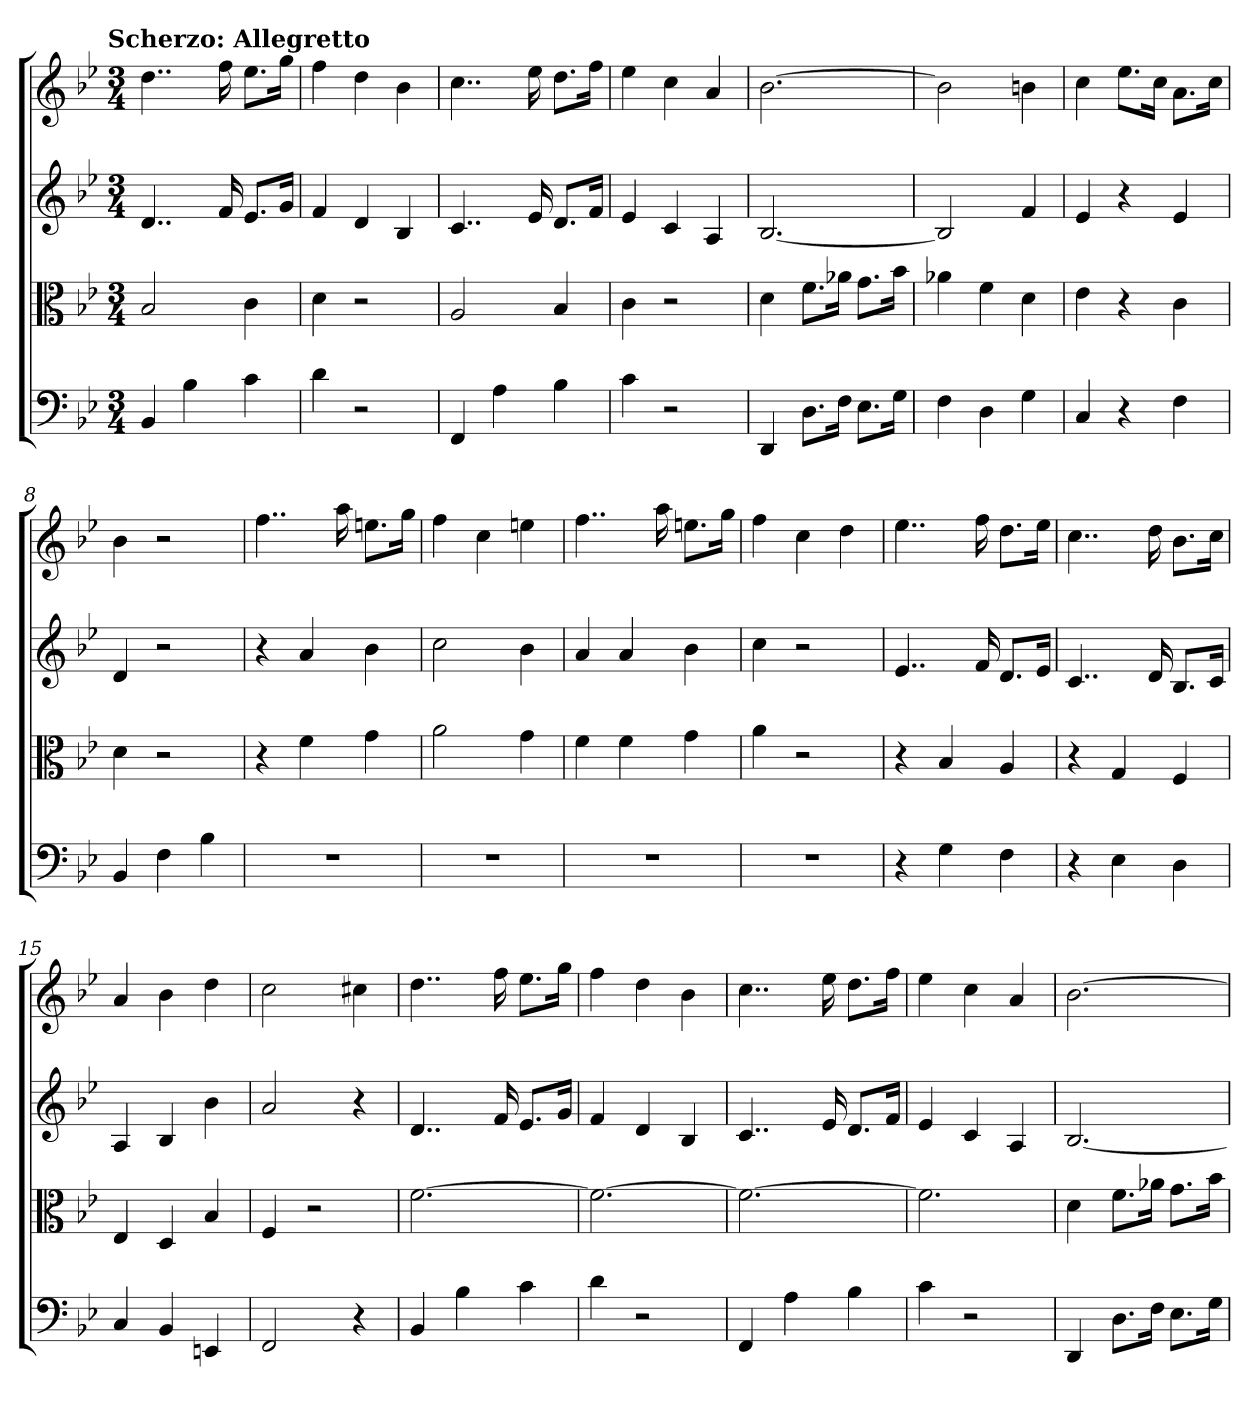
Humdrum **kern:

**kern	**kern	**kern	**kern
*part4	*part3	*part2	*part1
*staff4	*staff3	*staff2	*staff1
*clefF4	*clefC3	*	*
*k[b-e-]	*k[b-e-]	*k[b-e-]	*k[b-e-]
*B-:	*B-:	*B-:	*B-:
!!LO:TX:omd:t=Scherzo&colon; Allegretto
*M3/4	*M3/4	*M3/4	*M3/4
*MM108	*MM108	*MM108	*MM108
=	=	=	=
4BB-	2B-	4..d	4..dd
4B-	.	.	.
.	.	16f	16ff
4c	4c	8.e-L	8.ee-L
.	.	16gJk	16ggJk
=2	=2	=2	=2
4d	4d	4f	4ff
2r	2r	4d	4dd
.	.	4B-	4b-
=3	=3	=3	=3
4FF	2A	4..c	4..cc
4A	.	.	.
.	.	16e-	16ee-
4B-	4B-	8.dL	8.ddL
.	.	16fJk	16ffJk
=4	=4	=4	=4
4c	4c	4e-	4ee-
2r	2r	4c	4cc
.	.	4A	4a
=5	=5	=5	=5
4DD	4d	[2.B-	[2.b-
8.D\L	8.f\L	.	.
16F\Jk	16a-X\Jk	.	.
8.E-\L	8.g\L	.	.
16G\Jk	16b-\Jk	.	.
=6	=6	=6	=6
4F	4a-X	2B-]	2b-]
4D	4f	.	.
4G	4d	4f	4bn
=7	=7	=7	=7
4C	4e-	4e-	4cc
4r	4r	4r	8.ee-L
.	.	.	16ccJk
4F	4c	4e-	8.aL
.	.	.	16ccJk
=8	=8	=8	=8
4BB-	4d	4d	4b-
4F	2r	2r	2r
4B-	.	.	.
=9	=9	=9	=9
2.r	4r	4r	4..ff
.	4f	4a	.
.	.	.	16aa
.	4g	4b-	8.eenL
.	.	.	16ggJk
=10	=10	=10	=10
2.r	2a	2cc	4ff
.	.	.	4cc
.	4g	4b-	4een
=11	=11	=11	=11
2.r	4f	4a	4..ff
.	4f	4a	.
.	.	.	16aa
.	4g	4b-	8.eenL
.	.	.	16ggJk
=12	=12	=12	=12
2.r	4a	4cc	4ff
.	2r	2r	4cc
.	.	.	4dd
=13	=13	=13	=13
4r	4r	4..e-	4..ee-
4G	4B-	.	.
.	.	16f	16ff
4F	4A	8.dL	8.ddL
.	.	16e-Jk	16ee-Jk
=14	=14	=14	=14
4r	4r	4..c	4..cc
4E-	4G	.	.
.	.	16d	16dd
4D	4F	8.B-L	8.b-L
.	.	16cJk	16ccJk
=15	=15	=15	=15
4C	4E-	4A	4a
4BB-	4D	4B-	4b-
4EEn	4B-	4b-	4dd
=16	=16	=16	=16
2FF	4F	2a	2cc
.	2r	.	.
4r	.	4r	4cc#X
=17	=17	=17	=17
4BB-	[2.f	4..d	4..dd
4B-	.	.	.
.	.	16f	16ff
4c	.	8.e-L	8.ee-L
.	.	16gJk	16ggJk
=18	=18	=18	=18
4d	2.f_	4f	4ff
2r	.	4d	4dd
.	.	4B-	4b-
=19	=19	=19	=19
4FF	2.f_	4..c	4..cc
4A	.	.	.
.	.	16e-	16ee-
4B-	.	8.dL	8.ddL
.	.	16fJk	16ffJk
=20	=20	=20	=20
4c	2.f]	4e-	4ee-
2r	.	4c	4cc
.	.	4A	4a
=21	=21	=21	=21
4DD	4d	[2.B-	[2.b-
8.D\L	8.f\L	.	.
16F\Jk	16a-X\Jk	.	.
8.E-\L	8.g\L	.	.
16G\Jk	16b-\Jk	.	.
=	=	=	=
*-	*-	*-	*-
